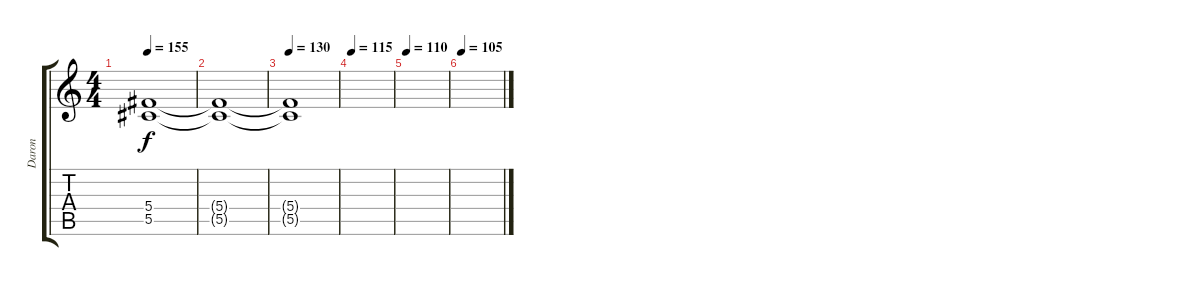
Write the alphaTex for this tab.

\track ("Daron" "Daron") {instrument distortionguitar}
\staff {score tabs}
\tuning (Eb4 Bb3 Gb3 Db3 Ab2 Db2) {hide}
\ts (4 4)
\tempo 155
\clef g2
\ks c
(5.4{t} 5.5{t}).1{dy f volume 12} |
(5.4{t} 5.5{t}).1{volume 11} |
\tempo 130
(5.4{t} 5.5{t}).1{volume 8} |
\tempo 115
|
\tempo 110
|
\tempo 105
